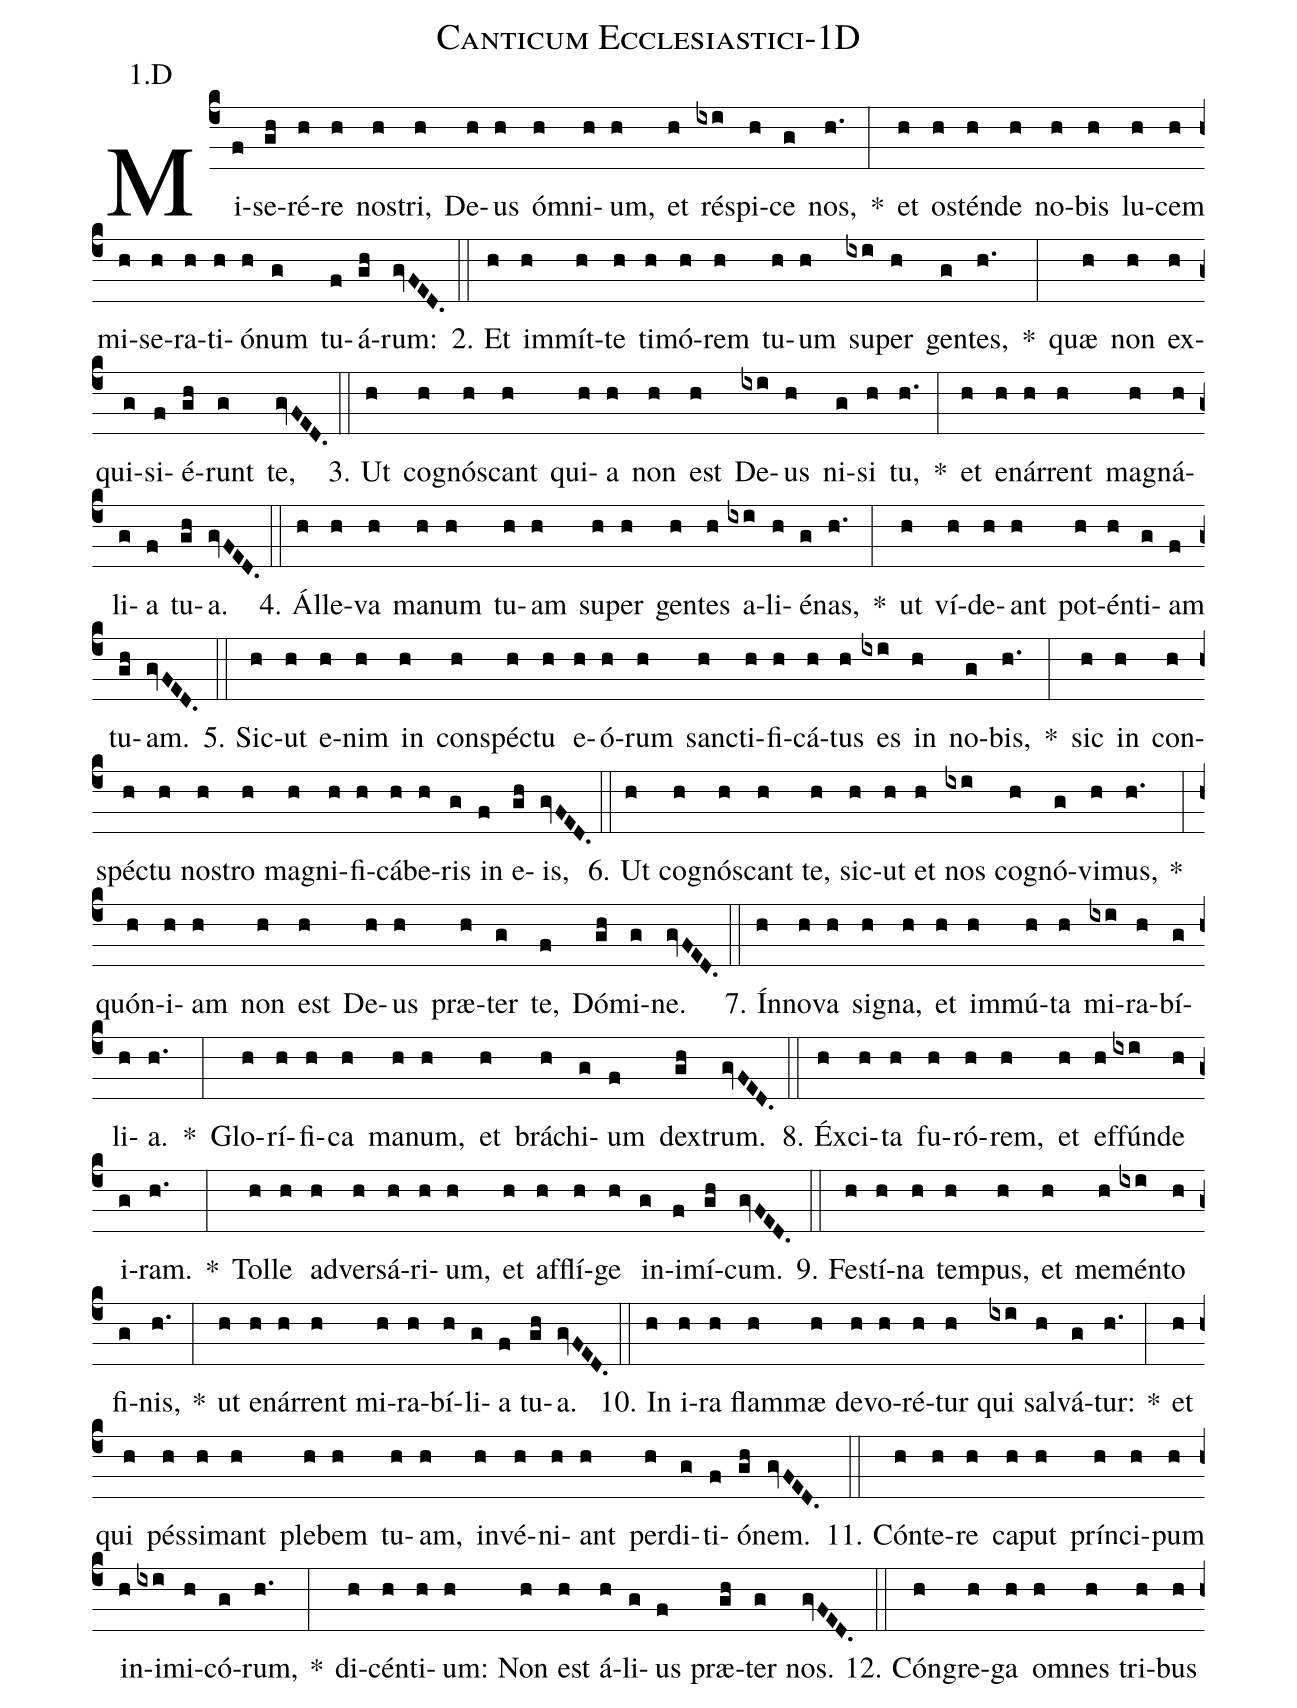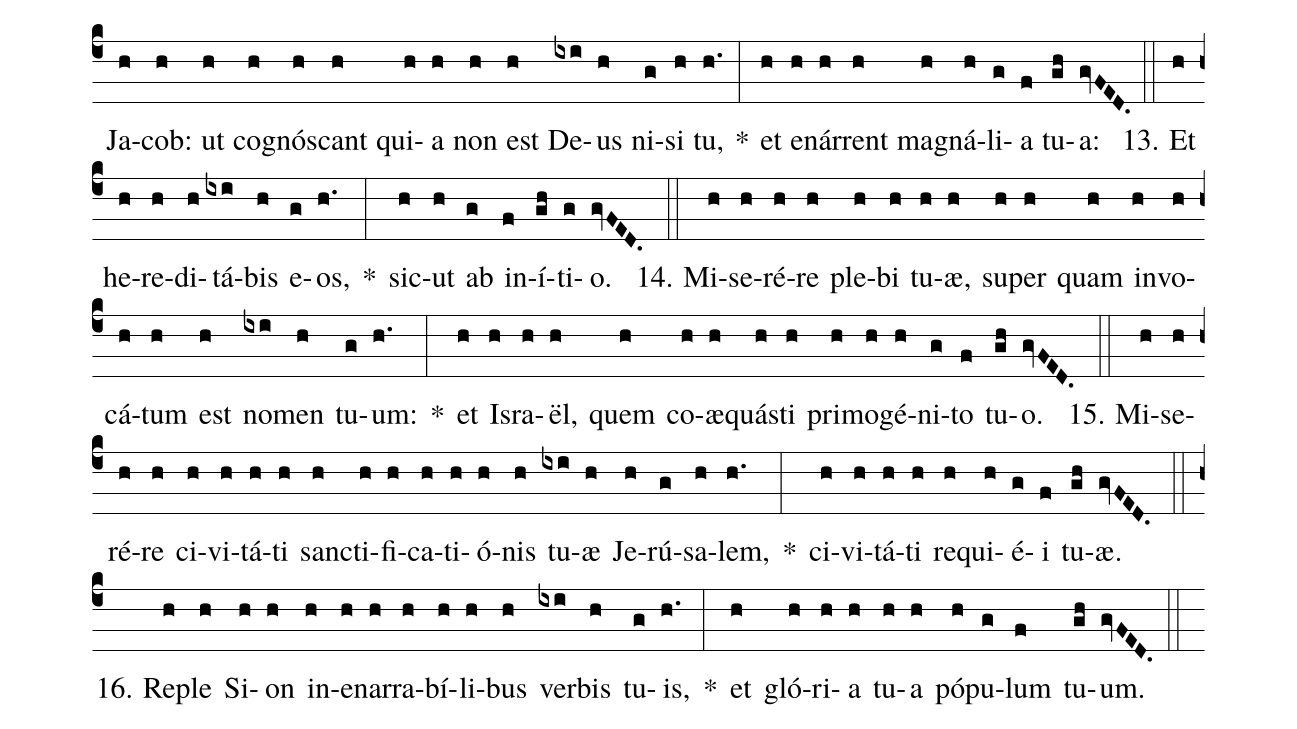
name: Canticum Ecclesiastici-1D;
annotation: 1.D;
%%
(c4)Mi(f)se(gh)ré(h)re(h) nos(h)tri,(h) De(h)us(h) óm(h)ni(h)um,(h) et(h) ré(ixi)spi(h)ce(g) nos,(h.) *(:) et(h) os(h)tén(h)de(h) no(h)bis(h) lu(h)cem(h) mi(h)se(h)ra(h)ti(h)ó(h)num(g) tu(f)á(gh)rum:(gvFED.) (::)
2. Et(h) im(h)mít(h)te(h) ti(h)mó(h)rem(h) tu(h)um(h) su(ixi)per(h) gen(g)tes,(h.) *(:) quæ(h) non(h) ex(h)qui(g)si(f)é(gh)runt(g) te,(gvFED.) (::)
3. Ut(h) co(h)gnós(h)cant(h) qui(h)a(h) non(h) est(h) De(ixi)us(h) ni(g)si(h) tu,(h.) *(:) et(h) e(h)nár(h)rent(h) ma(h)gná(h)li(g)a(f) tu(gh)a.(gvFED.) (::)
4. Ál(h)le(h)va(h) ma(h)num(h) tu(h)am(h) su(h)per(h) gen(h)tes(h) a(ixi)li(h)é(g)nas,(h.) *(:) ut(h) ví(h)de(h)ant(h) pot(h)én(h)ti(g)am(f) tu(gh)am.(gvFED.) (::)
5. Sic(h)ut(h) e(h)nim(h) in(h) con(h)spéc(h)tu(h) e(h)ó(h)rum(h) sanc(h)ti(h)fi(h)cá(h)tus(h) es(ixi) in(h) no(g)bis,(h.) *(:) sic(h) in(h) con(h)spéc(h)tu(h) nos(h)tro(h) ma(h)gni(h)fi(h)cá(h)be(h)ris(g) in(f) e(gh)is,(gvFED.) (::)
6. Ut(h) co(h)gnós(h)cant(h) te,(h) sic(h)ut(h) et(h) nos(ixi) co(h)gnó(g)vi(h)mus,(h.) *(:) quón(h)i(h)am(h) non(h) est(h) De(h)us(h) præ(h)ter(g) te,(f) Dó(gh)mi(g)ne.(gvFED.) (::)
7. Ín(h)no(h)va(h) si(h)gna,(h) et(h) im(h)mú(h)ta(h) mi(ixi)ra(h)bí(g)li(h)a.(h.) *(:) Glo(h)rí(h)fi(h)ca(h) ma(h)num,(h) et(h) brá(h)chi(g)um(f) dex(gh)trum.(gvFED.) (::)
8. Éx(h)ci(h)ta(h) fu(h)ró(h)rem,(h) et(h) ef(h)fún(ixi)de(h) i(g)ram.(h.) *(:) Tol(h)le(h) ad(h)ver(h)sá(h)ri(h)um,(h) et(h) af(h)flí(h)ge(h) in(g)i(f)mí(gh)cum.(gvFED.) (::)
9. Fes(h)tí(h)na(h) tem(h)pus,(h) et(h) me(h)mén(ixi)to(h) fi(g)nis,(h.) *(:) ut(h) e(h)nár(h)rent(h) mi(h)ra(h)bí(h)li(g)a(f) tu(gh)a.(gvFED.) (::)
10. In(h) i(h)ra(h) flam(h)mæ(h) de(h)vo(h)ré(h)tur(h) qui(ixi) sal(h)vá(g)tur:(h.) *(:) et(h) qui(h) pés(h)si(h)mant(h) ple(h)bem(h) tu(h)am,(h) in(h)vé(h)ni(h)ant(h) per(h)di(g)ti(f)ó(gh)nem.(gvFED.) (::)
11. Cón(h)te(h)re(h) ca(h)put(h) prín(h)ci(h)pum(h) in(h)i(ixi)mi(h)có(g)rum,(h.) *(:) di(h)cén(h)ti(h)um:(h) Non(h) est(h) á(h)li(g)us(f) præ(gh)ter(g) nos.(gvFED.) (::)
12. Cón(h)gre(h)ga(h) om(h)nes(h) tri(h)bus(h) Ja(h)cob:(h) ut(h) co(h)gnós(h)cant(h) qui(h)a(h) non(h) est(h) De(ixi)us(h) ni(g)si(h) tu,(h.) *(:) et(h) e(h)nár(h)rent(h) ma(h)gná(h)li(g)a(f) tu(gh)a:(gvFED.) (::)
13. Et(h) he(h)re(h)di(h)tá(ixi)bis(h) e(g)os,(h.) *(:) sic(h)ut(h) ab(g) in(f)í(gh)ti(g)o.(gvFED.) (::)
14. Mi(h)se(h)ré(h)re(h) ple(h)bi(h) tu(h)æ,(h) su(h)per(h) quam(h) in(h)vo(h)cá(h)tum(h) est(h) no(ixi)men(h) tu(g)um:(h.) *(:) et(h) Is(h)ra(h)ël,(h) quem(h) co(h)æ(h)quás(h)ti(h) pri(h)mo(h)gé(h)ni(g)to(f) tu(gh)o.(gvFED.) (::)
15. Mi(h)se(h)ré(h)re(h) ci(h)vi(h)tá(h)ti(h) sanc(h)ti(h)fi(h)ca(h)ti(h)ó(h)nis(h) tu(ixi)æ(h) Je(h)rú(g)sa(h)lem,(h.) *(:) ci(h)vi(h)tá(h)ti(h) re(h)qui(h)é(g)i(f) tu(gh)æ.(gvFED.) (::)
16. Re(h)ple(h) Si(h)on(h) in(h)e(h)nar(h)ra(h)bí(h)li(h)bus(h) ver(ixi)bis(h) tu(g)is,(h.) *(:) et(h) gló(h)ri(h)a(h) tu(h)a(h) pó(h)pu(g)lum(f) tu(gh)um.(gvFED.) (::)
